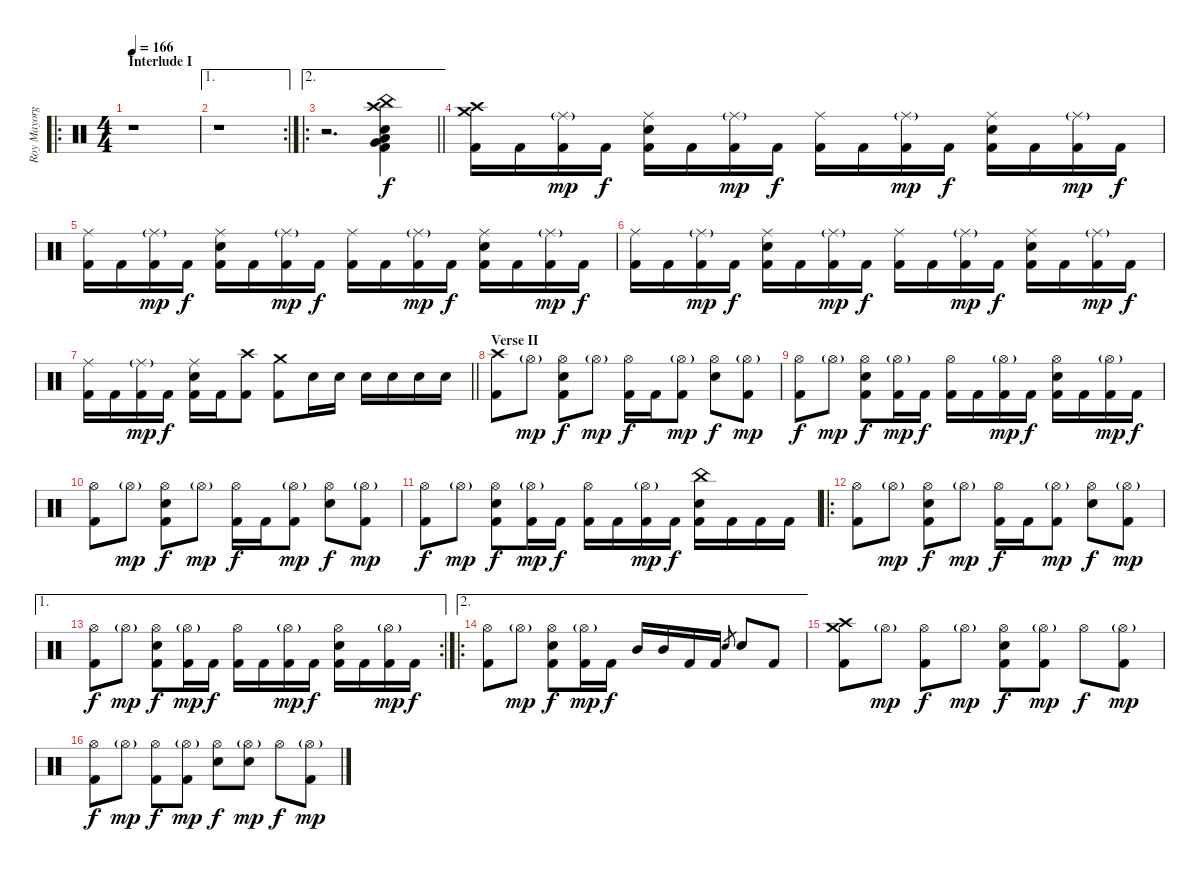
\track ("Roy Mayorga (Drums)" "Roy Mayorg") {instrument percussion}
\staff {score}
\articulation defaults
\ro
\ts (4 4)
\section ("" "Interlude I")
\tempo 166
\clef neutral
\ks c
r.1{dy f} |
\ae 1
\rc 2
r.1 |
\ae 2
\ro
\barLineRight lightlight
r.2{d} ("China (hit)" "Crash high (hit)" "Very Low Tom (hit)" "Low Floor Tom (hit)" "Electric Snare (hit)" "Kick (hit) 2").4 |
("Crash medium (hit)" "Crash high (hit)" "Kick (hit) 2").16 "Kick (hit) 2".16 ("Ride (middle)"{g} "Kick (hit) 2").16{dy mp} "Kick (hit) 2".16{dy f} ("Ride (middle)" "Electric Snare (hit)" "Kick (hit) 2").16 "Kick (hit) 2".16 ("Ride (middle)"{g} "Kick (hit) 2").16{dy mp} "Kick (hit) 2".16{dy f} ("Ride (middle)" "Kick (hit) 2").16 "Kick (hit) 2".16 ("Ride (middle)"{g} "Kick (hit) 2").16{dy mp} "Kick (hit) 2".16{dy f} ("Ride (middle)" "Electric Snare (hit)" "Kick (hit) 2").16 "Kick (hit) 2".16 ("Ride (middle)"{g} "Kick (hit) 2").16{dy mp} "Kick (hit) 2".16{dy f} |
("Ride (middle)" "Kick (hit) 2").16 "Kick (hit) 2".16 ("Ride (middle)"{g} "Kick (hit) 2").16{dy mp} "Kick (hit) 2".16{dy f} ("Ride (middle)" "Electric Snare (hit)" "Kick (hit) 2").16 "Kick (hit) 2".16 ("Ride (middle)"{g} "Kick (hit) 2").16{dy mp} "Kick (hit) 2".16{dy f} ("Ride (middle)" "Kick (hit) 2").16 "Kick (hit) 2".16 ("Ride (middle)"{g} "Kick (hit) 2").16{dy mp} "Kick (hit) 2".16{dy f} ("Ride (middle)" "Electric Snare (hit)" "Kick (hit) 2").16 "Kick (hit) 2".16 ("Ride (middle)"{g} "Kick (hit) 2").16{dy mp} "Kick (hit) 2".16{dy f} |
("Ride (middle)" "Kick (hit) 2").16 "Kick (hit) 2".16 ("Ride (middle)"{g} "Kick (hit) 2").16{dy mp} "Kick (hit) 2".16{dy f} ("Ride (middle)" "Electric Snare (hit)" "Kick (hit) 2").16 "Kick (hit) 2".16 ("Ride (middle)"{g} "Kick (hit) 2").16{dy mp} "Kick (hit) 2".16{dy f} ("Ride (middle)" "Kick (hit) 2").16 "Kick (hit) 2".16 ("Ride (middle)"{g} "Kick (hit) 2").16{dy mp} "Kick (hit) 2".16{dy f} ("Ride (middle)" "Electric Snare (hit)" "Kick (hit) 2").16 "Kick (hit) 2".16 ("Ride (middle)"{g} "Kick (hit) 2").16{dy mp} "Kick (hit) 2".16{dy f} |
\barLineRight lightlight
("Ride (middle)" "Kick (hit) 2").16 "Kick (hit) 2".16 ("Ride (middle)"{g} "Kick (hit) 2").16{dy mp} "Kick (hit) 2".16{dy f} ("Ride (middle)" "Electric Snare (hit)" "Kick (hit) 2").16 "Kick (hit) 2".16 ("Crash high (hit)" "Kick (hit) 2").8 ("Crash medium (hit)" "Kick (hit) 2").8 "Electric Snare (hit)".16 "Electric Snare (hit)".16 "Electric Snare (hit)".16 "Electric Snare (hit)".16 "Electric Snare (hit)".16 "Electric Snare (hit)".16 |
\section ("" "Verse II")
("Crash high (hit)" "Kick (hit) 2").8 "Hi-Hat (open)"{g}.8{dy mp} ("Hi-Hat (open)" "Electric Snare (hit)" "Kick (hit) 2").8{dy f} "Hi-Hat (open)"{g}.8{dy mp} ("Hi-Hat (open)" "Kick (hit) 2").16{dy f} "Kick (hit) 2".16 ("Hi-Hat (open)"{g} "Kick (hit) 2").8{dy mp} ("Hi-Hat (open)" "Electric Snare (hit)").8{dy f} ("Hi-Hat (open)"{g} "Kick (hit) 2").8{dy mp} |
("Hi-Hat (open)" "Kick (hit) 2").8{dy f} "Hi-Hat (open)"{g}.8{dy mp} ("Hi-Hat (open)" "Electric Snare (hit)" "Kick (hit) 2").8{dy f} ("Hi-Hat (open)"{g} "Kick (hit) 2").16{dy mp} "Kick (hit) 2".16{dy f} ("Hi-Hat (open)" "Kick (hit) 2").16 "Kick (hit) 2".16 ("Hi-Hat (open)"{g} "Kick (hit) 2").16{dy mp} "Kick (hit) 2".16{dy f} ("Hi-Hat (open)" "Electric Snare (hit)" "Kick (hit) 2").16 "Kick (hit) 2".16 ("Hi-Hat (open)"{g} "Kick (hit) 2").16{dy mp} "Kick (hit) 2".16{dy f} |
("Hi-Hat (open)" "Kick (hit) 2").8 "Hi-Hat (open)"{g}.8{dy mp} ("Hi-Hat (open)" "Electric Snare (hit)" "Kick (hit) 2").8{dy f} "Hi-Hat (open)"{g}.8{dy mp} ("Hi-Hat (open)" "Kick (hit) 2").16{dy f} "Kick (hit) 2".16 ("Hi-Hat (open)"{g} "Kick (hit) 2").8{dy mp} ("Hi-Hat (open)" "Electric Snare (hit)").8{dy f} ("Hi-Hat (open)"{g} "Kick (hit) 2").8{dy mp} |
("Hi-Hat (open)" "Kick (hit) 2").8{dy f} "Hi-Hat (open)"{g}.8{dy mp} ("Hi-Hat (open)" "Electric Snare (hit)" "Kick (hit) 2").8{dy f} ("Hi-Hat (open)"{g} "Kick (hit) 2").16{dy mp} "Kick (hit) 2".16{dy f} ("Hi-Hat (open)" "Kick (hit) 2").16 "Kick (hit) 2".16 ("Hi-Hat (open)"{g} "Kick (hit) 2").16{dy mp} "Kick (hit) 2".16{dy f} ("China (hit)" "Electric Snare (hit)" "Kick (hit) 2").16 "Kick (hit) 2".16 "Kick (hit) 2".16 "Kick (hit) 2".16 |
\ro
("Hi-Hat (open)" "Kick (hit) 2").8 "Hi-Hat (open)"{g}.8{dy mp} ("Hi-Hat (open)" "Electric Snare (hit)" "Kick (hit) 2").8{dy f} "Hi-Hat (open)"{g}.8{dy mp} ("Hi-Hat (open)" "Kick (hit) 2").16{dy f} "Kick (hit) 2".16 ("Hi-Hat (open)"{g} "Kick (hit) 2").8{dy mp} ("Hi-Hat (open)" "Electric Snare (hit)").8{dy f} ("Hi-Hat (open)"{g} "Kick (hit) 2").8{dy mp} |
\ae 1
\rc 2
("Hi-Hat (open)" "Kick (hit) 2").8{dy f} "Hi-Hat (open)"{g}.8{dy mp} ("Hi-Hat (open)" "Electric Snare (hit)" "Kick (hit) 2").8{dy f} ("Hi-Hat (open)"{g} "Kick (hit) 2").16{dy mp} "Kick (hit) 2".16{dy f} ("Hi-Hat (open)" "Kick (hit) 2").16 "Kick (hit) 2".16 ("Hi-Hat (open)"{g} "Kick (hit) 2").16{dy mp} "Kick (hit) 2".16{dy f} ("Hi-Hat (open)" "Electric Snare (hit)" "Kick (hit) 2").16 "Kick (hit) 2".16 ("Hi-Hat (open)"{g} "Kick (hit) 2").16{dy mp} "Kick (hit) 2".16{dy f} |
\ae 2
\ro
("Hi-Hat (open)" "Kick (hit) 2").8 "Hi-Hat (open)"{g}.8{dy mp} ("Hi-Hat (open)" "Electric Snare (hit)" "Kick (hit) 2").8{dy f} ("Hi-Hat (open)"{g} "Kick (hit) 2").16{dy mp} "Kick (hit) 2".16{dy f} "Mid Tom (hit)".16 "Mid Tom (hit)".16 "Kick (hit) 2".16 "Kick (hit) 2".16 "Electric Snare (hit)".8{gr} "Electric Snare (hit)".8 "Kick (hit) 2".8 |
("Crash medium (hit)" "Crash high (hit)" "Kick (hit) 2").8 "Hi-Hat (open)"{g}.8{dy mp} ("Hi-Hat (open)" "Kick (hit) 2").8{dy f} "Hi-Hat (open)"{g}.8{dy mp} ("Hi-Hat (open)" "Electric Snare (hit)" "Kick (hit) 2").8{dy f} ("Hi-Hat (open)"{g} "Kick (hit) 2").8{dy mp} "Hi-Hat (open)".8{dy f} ("Hi-Hat (open)"{g} "Kick (hit) 2").8{dy mp} |
("Hi-Hat (open)" "Kick (hit) 2").8{dy f} "Hi-Hat (open)"{g}.8{dy mp} ("Hi-Hat (open)" "Kick (hit) 2").8{dy f} ("Hi-Hat (open)"{g} "Kick (hit) 2").8{dy mp} ("Hi-Hat (open)" "Electric Snare (hit)").8{dy f} ("Hi-Hat (open)"{g} "Electric Snare (hit)").8{dy mp} "Hi-Hat (open)".8{dy f} ("Hi-Hat (open)"{g} "Kick (hit) 2").8{dy mp}
